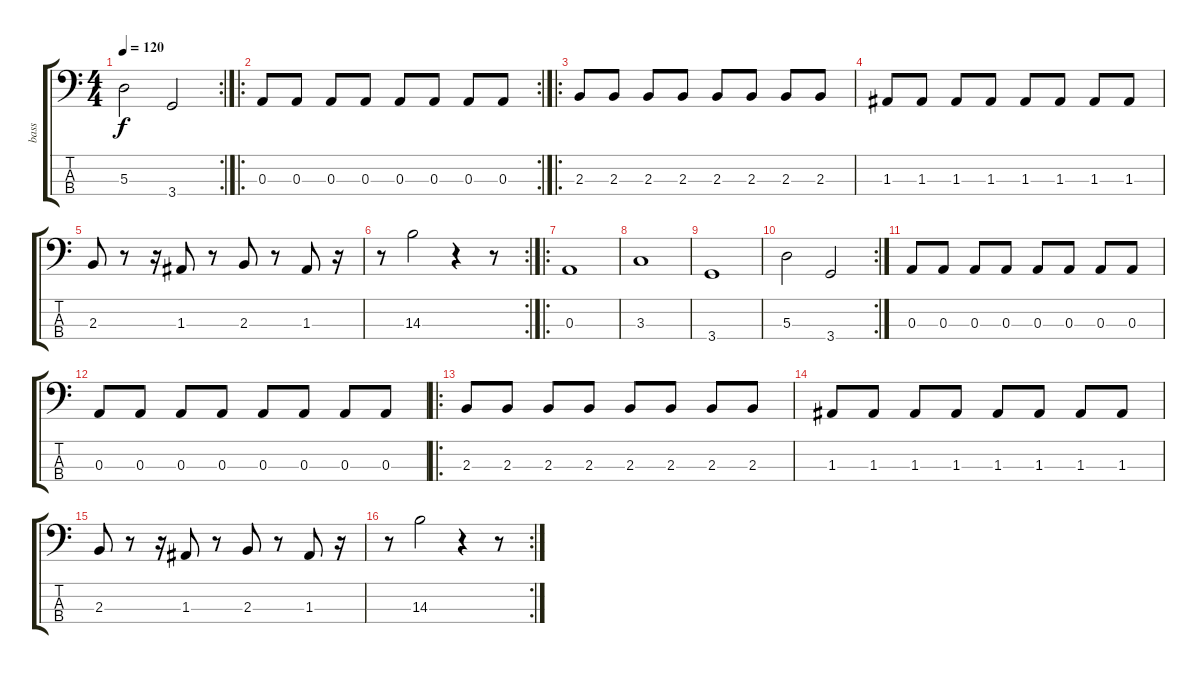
\track ("bass" "bass") {instrument electricbassfinger}
\staff {score tabs}
\tuning (G2 D2 A1 E1) {hide}
\rc 2
\ts (4 4)
\tempo 120
\clef f4
\ks c
5.3.2{dy f} 3.4.2 |
\ro
\rc 2
0.3.8 0.3.8 0.3.8 0.3.8 0.3.8 0.3.8 0.3.8 0.3.8 |
\ro
2.3.8 2.3.8 2.3.8 2.3.8 2.3.8 2.3.8 2.3.8 2.3.8 |
1.3.8 1.3.8 1.3.8 1.3.8 1.3.8 1.3.8 1.3.8 1.3.8 |
2.3.8 r.8 r.16 1.3.8 r.8 2.3.8 r.8 1.3.8 r.16 |
\rc 2
r.8 14.3.2 r.4 r.8 |
\ro
0.3.1 |
3.3.1 |
3.4.1 |
\rc 2
5.3.2 3.4.2 |
0.3.8 0.3.8 0.3.8 0.3.8 0.3.8 0.3.8 0.3.8 0.3.8 |
0.3.8 0.3.8 0.3.8 0.3.8 0.3.8 0.3.8 0.3.8 0.3.8 |
\ro
2.3.8 2.3.8 2.3.8 2.3.8 2.3.8 2.3.8 2.3.8 2.3.8 |
1.3.8 1.3.8 1.3.8 1.3.8 1.3.8 1.3.8 1.3.8 1.3.8 |
2.3.8 r.8 r.16 1.3.8 r.8 2.3.8 r.8 1.3.8 r.16 |
\rc 2
r.8 14.3.2 r.4 r.8
